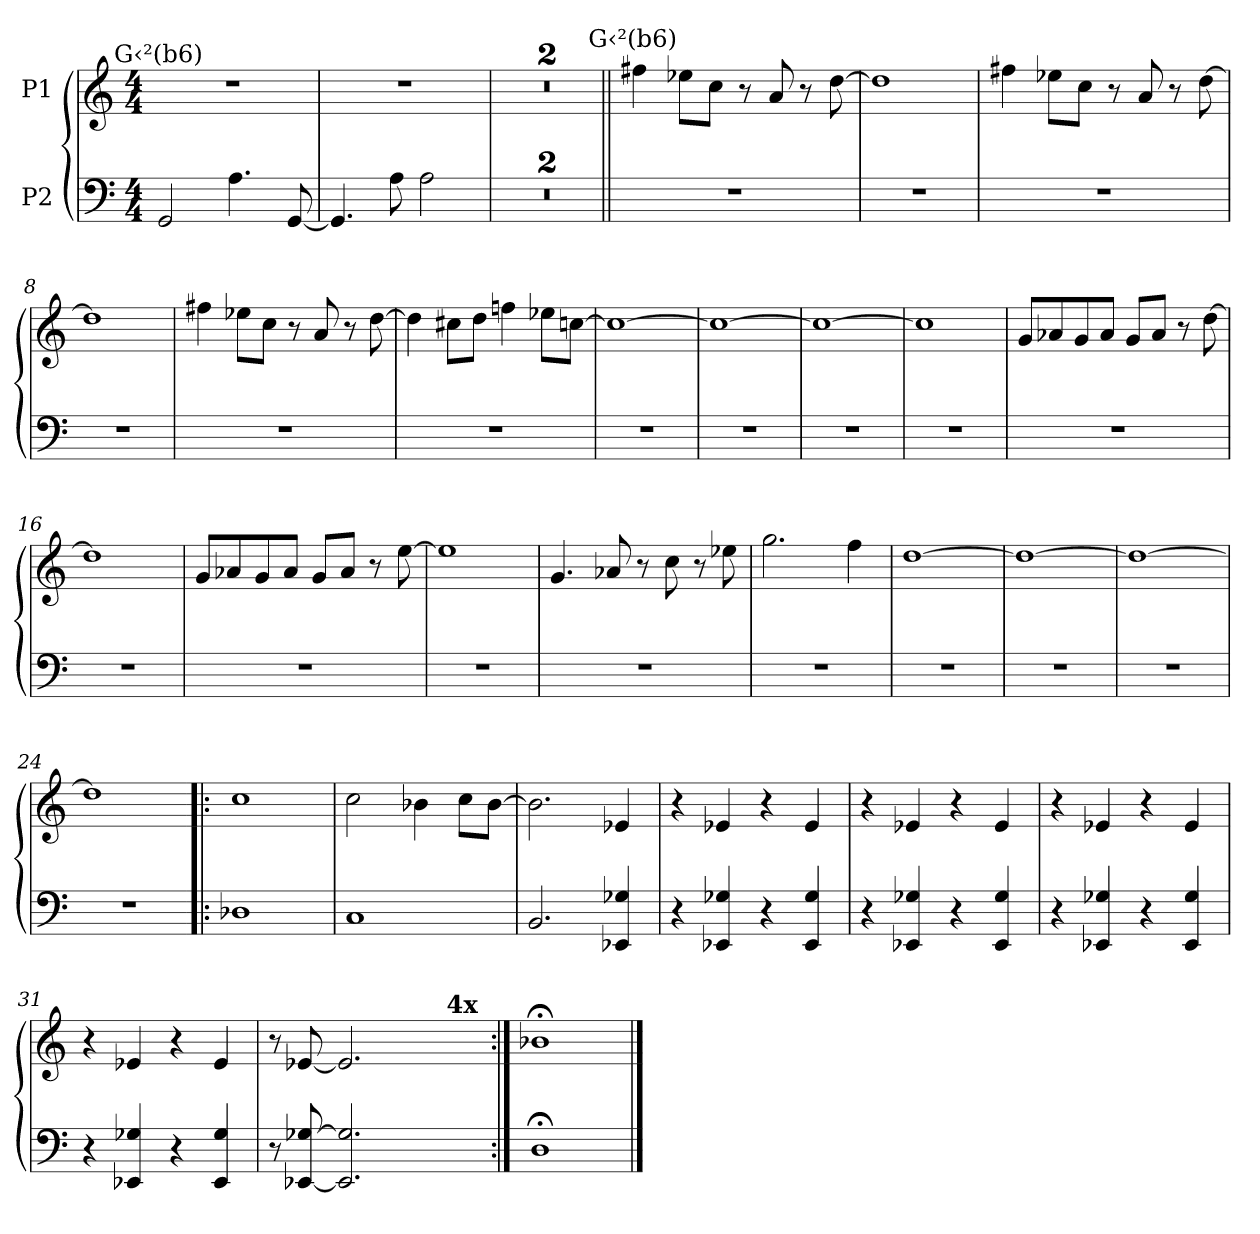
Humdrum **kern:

**kern	**kern
*part2	*part1
*staff2	*staff1
*I"P2	*I"P1
!!LO:PB:g=z
*clefF4	*clefG2
*ITrd7c12	*
*k[]	*k[]
*M4/4	*M4/4
=1	=1
!	!LO:TX:a:cj:t=G‹²(b6)
2GGGi/	1r
4.AAi\	.
[<8GGGi/	.
=2	=2
4.GGGi/]	1r
8AAi\	.
2AAi\	.
=3	=3
1r	1r
=4	=4
1r	1r
!!LO:LB:g=z
=5||	=5||
!	!LO:TX:a:cj:t=G‹²(b6)
1r	4ff#Xi\
.	8ee-Xi\L
.	8cci\J
.	8r
.	8ai/
.	8r
.	[>8ddi\
=6	=6
1r	1ddi]
=7	=7
1r	4ff#Xi\
.	8ee-Xi\L
.	8cci\J
.	8r
.	8ai/
.	8r
.	[>8ddi\
=8	=8
1r	1ddi]
!!LO:LB:g=z
=9	=9
1r	4ff#Xi\
.	8ee-Xi\L
.	8cci\J
.	8r
.	8ai/
.	8r
.	[>8ddi\
=10	=10
1r	4ddi\]
.	8cc#Xi\L
.	8ddi\J
.	4ffni\
.	8ee-Xi\L
.	[>8ccni\J
=11	=11
1r	1cci_>
=12	=12
1r	1cci_>
=13	=13
1r	1cci_>
=14	=14
1r	1cci]
!!LO:LB:g=z
=15	=15
1r	8gi/L
.	8a-Xi/
.	8gi/
.	8a-i/J
.	8gi/L
.	8a-i/J
.	8r
.	[>8ddi\
=16	=16
1r	1ddi]
=17	=17
1r	8gi/L
.	8a-Xi/
.	8gi/
.	8a-i/J
.	8gi/L
.	8a-i/J
.	8r
.	[>8eei\
=18	=18
1r	1eei]
!!LO:LB:g=z
=19	=19
1r	4.gi/
.	8a-Xi/
.	8r
.	8cci\
.	8r
.	8ee-Xi\
=20	=20
1r	2.ggi\
.	4ffi\
=21	=21
1r	[>1ddi
=22	=22
1r	1ddi_>
=23	=23
1r	1ddi_>
=24	=24
1r	1ddi]
!!LO:PB:g=z
=25!|:	=25!|:
1DD-Xi	1cci
=26	=26
1CCi	2cci\
.	4b-Xi\
.	8cci\L
.	[>8b-i\J
=27	=27
2.BBBi/	2.b-i\]
4EEE-Xi/ 4GG-Xi	4e-Xi/
=28	=28
4r	4r
4EEE-Xi/ 4GG-Xi	4e-Xi/
4r	4r
4EEE-i/ 4GG-i	4e-i/
!!LO:LB:g=z
=29	=29
4r	4r
4EEE-Xi/ 4GG-Xi	4e-Xi/
4r	4r
4EEE-i/ 4GG-i	4e-i/
=30	=30
4r	4r
4EEE-Xi/ 4GG-Xi	4e-Xi/
4r	4r
4EEE-i/ 4GG-i	4e-i/
=31	=31
4r	4r
4EEE-Xi/ 4GG-Xi	4e-Xi/
4r	4r
4EEE-i/ 4GG-i	4e-i/
=32	=32
*	*^
8r	8r	2ryy
[<8EEE-Xi/ [>8GG-Xi	[<8e-Xi/	.
2.EEE-i/] 2.GG-i]	2.e-i/]	.
.	.	4ryy
.	.	16ryy
.	.	512ryy
!	!	!LO:TX:a:B:t=4x
.	.	8ryy
.	.	32ryy
.	.	64...ryy
*	*v	*v
=33:|!	=33:|!
1DD;i	1b-X;i
==	==
*-	*-
